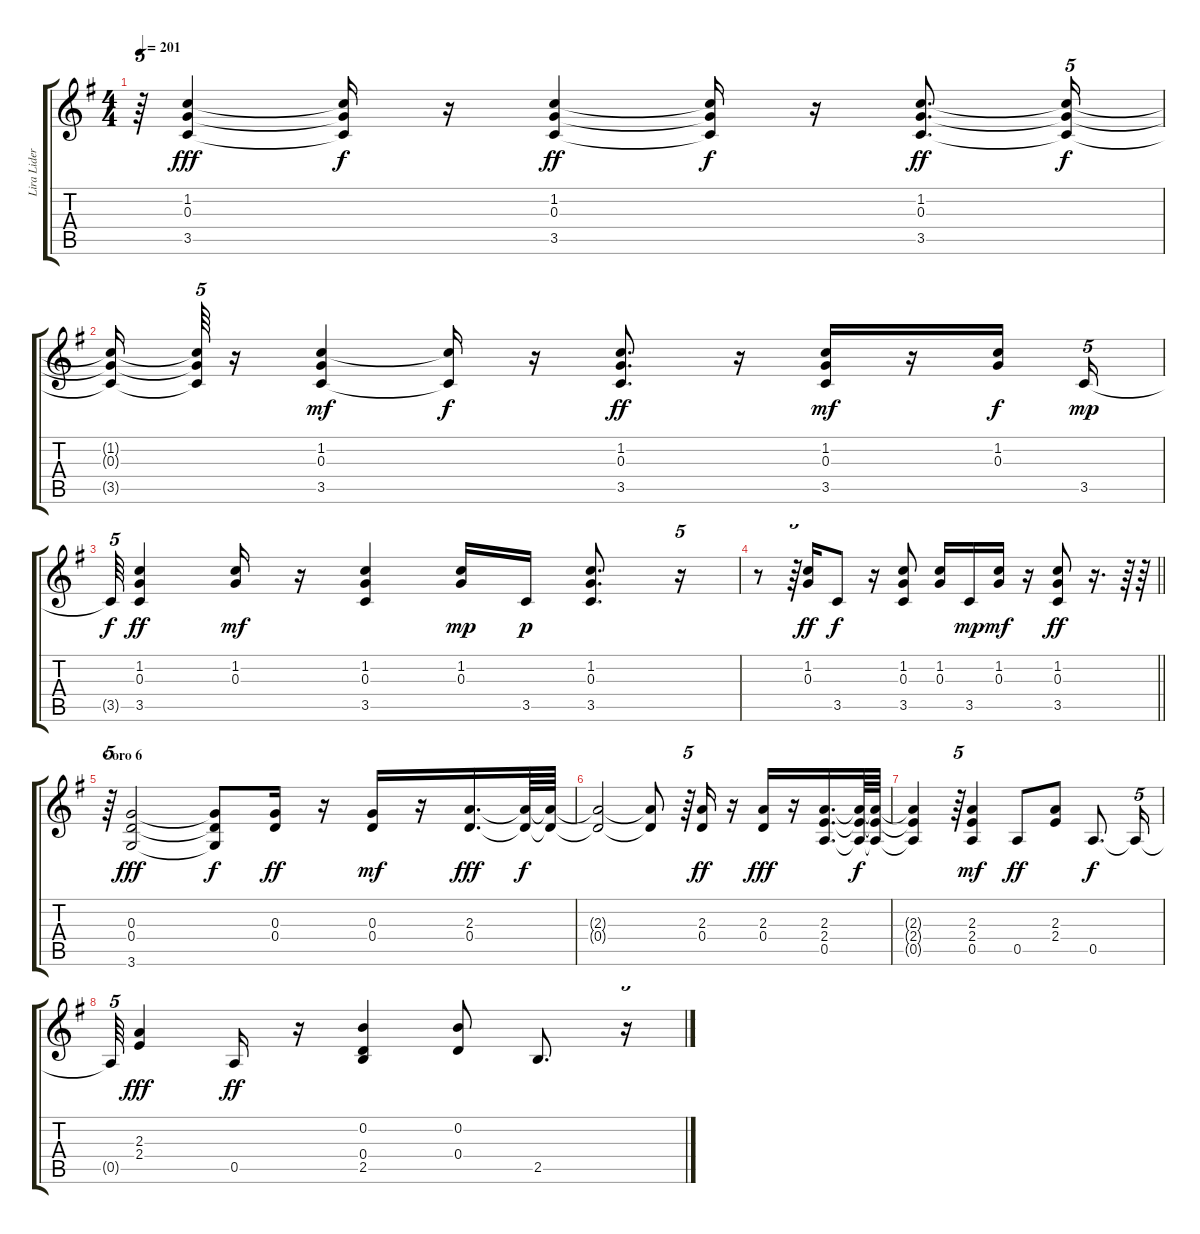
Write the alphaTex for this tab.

\track ("Lira Lider" "Lira Lider") {instrument distortionguitar}
\staff {score tabs}
\tuning (E4 B3 G3 D3 A2 E2) {hide}
\ts (4 4)
\tempo 201
\clef g2
\ks g
r.64{tu (5 4) dy f} (1.2 0.3 3.5).4{dy fff} (1.2{t} 0.3{t} 3.5{t}).16{dy f} r.16 (1.2 0.3 3.5).4{dy ff} (1.2{t} 0.3{t} 3.5{t}).16{dy f} r.16 (1.2 0.3 3.5).8{d dy ff} (1.2{t} 0.3{t} 3.5{t}).16{tu (5 4) dy f} |
(1.2{t} 0.3{t} 3.5{t}).16 (1.2{t} 0.3{t} 3.5{t}).64{tu (5 4)} r.16 (1.2 0.3 3.5).4{dy mf} (1.2{t} 3.5{t}).16{dy f} r.16 (1.2 0.3 3.5).8{d dy ff} r.16 (1.2 0.3 3.5).16{dy mf} r.16 (1.2 0.3).16{dy f} 3.5.16{tu (5 4) dy mp} |
3.5{t}.64{tu (5 4) dy f} (1.2 0.3 3.5).4{dy ff} (1.2 0.3).16{dy mf} r.16 (1.2 0.3 3.5).4 (1.2 0.3).16{dy mp} 3.5.16{dy p} (1.2 0.3 3.5).8{d} r.16{tu (5 4)} |
\barLineRight lightlight
r.8 r.64{tu (5 4)} (1.2 0.3).16{dy ff} 3.5.8{dy f} r.16 (1.2 0.3 3.5).8 (1.2 0.3).16 3.5.16{dy mp} (1.2 0.3).16{dy mf} r.16 (1.2 0.3 3.5).8{dy ff} r.16{d} r.64 r.64 |
\section ("" "Coro 6")
r.64{tu (5 4)} (0.3 0.4 3.6).2{dy fff} (0.3{t} 0.4{t} 3.6{t}).8{dy f} (0.3 0.4).16{dy ff} r.16 (0.3 0.4).16{dy mf} r.16 (2.3 0.4).16{d dy fff} (2.3{t} 0.4{t}).64{dy f} (2.3{t} 0.4{t}).64 |
(2.3{t} 0.4{t}).2 (2.3{t} 0.4{t}).8 r.64{tu (5 4)} (2.3 0.4).16{dy ff} r.16 (2.3 0.4).16{dy fff} r.16 (2.3 2.4 0.5).16{d} (2.3{t} 2.4{t} 0.5{t}).64{dy f} (2.3{t} 2.4{t} 0.5{t}).64 |
(2.3{t} 2.4{t} 0.5{t}).4 r.64{tu (5 4)} (2.3 2.4 0.5).4{dy mf} 0.5.8{dy ff} (2.3 2.4).8 0.5.8{d dy f} 0.5{t}.16{tu (5 4)} |
0.5{t}.64{tu (5 4)} (2.3 2.4).4{dy fff} 0.5.16{dy ff} r.16 (0.2 0.4 2.5).4 (0.2 0.4).8 2.5.8{d} r.16{tu (5 4)}
